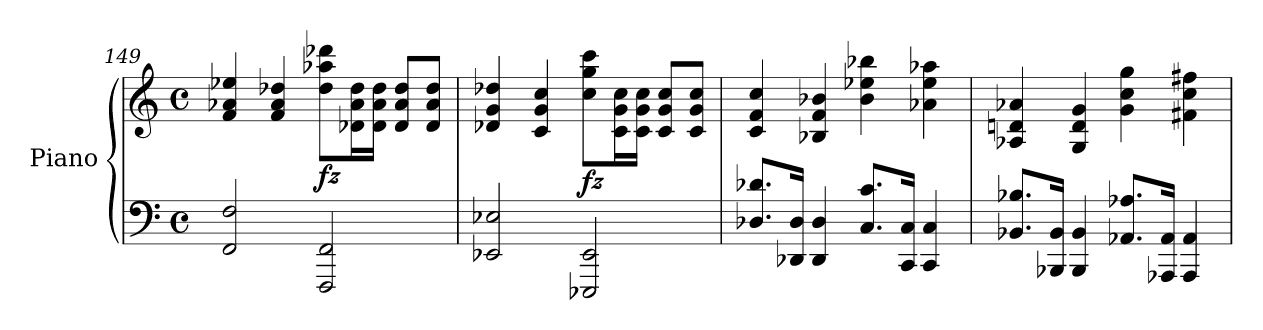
**kern	**kern	**dynam
*part1	*part1	*part1
*staff2	*staff1	*staff1/2
*I"Piano	*	*
*I'Pno.	*	*
*clefF4	*clefG2	*
*k[]	*k[]	*
*M4/4	*M4/4	*
*met(c)	*met(c)	*
=149	=149	=149
2FF/ 2F/	4f/ 4a-X/ 4ee-X/	.
.	4f/ 4a-/ 4dd-X/	.
!	!	!LO:DY:b
2FFF/ 2FF/	8dd-\ 8aa-X\ 8ddd-X\L	fz
.	16d-X\ 16a-\ 16dd-\L	.
.	16d-\ 16a-\ 16dd-\JJ	.
.	8d-/ 8a-/ 8dd-/L	.
.	8d-/ 8a-/ 8dd-/J	.
=150	=150	=150
2EE-X/ 2E-X/	4d-X/ 4g/ 4dd-X/	.
.	4c/ 4g/ 4cc/	.
!	!	!LO:DY:b
2EEE-X!/ 2EE-/	8cc\ 8gg\ 8ccc\L	fz
.	16c\ 16g\ 16cc\L	.
.	16c\ 16g\ 16cc\JJ	.
.	8c/ 8g/ 8cc/L	.
.	8c/ 8g/ 8cc/J	.
=151	=151	=151
8.D-X/ 8.d-X/L	4c/ 4f/ 4cc/	.
16DD-X/ 16D-/Jk	.	.
4DD-/ 4D-/	4B-X/ 4f/ 4b-X/	.
8.C/ 8.c/L	4b-\ 4ee-X\ 4bb-X\	.
16CC/ 16C/Jk	.	.
4CC/ 4C/	4a-X\ 4ee-\ 4aa-X\	.
=152	=152	=152
8.BB-X/ 8.B-X/L	4A-X/ 4dn/ 4a-X/	.
16BBB-X/ 16BB-/Jk	.	.
4BBB-/ 4BB-/	4G/ 4d/ 4g/	.
8.AA-X/ 8.A-X/L	4g\ 4cc\ 4gg\	.
16AAA-X/ 16AA-/Jk	.	.
4AAA-/ 4AA-/	4f#X\ 4cc\ 4ff#X\	.
=	=	=
*-	*-	*-
